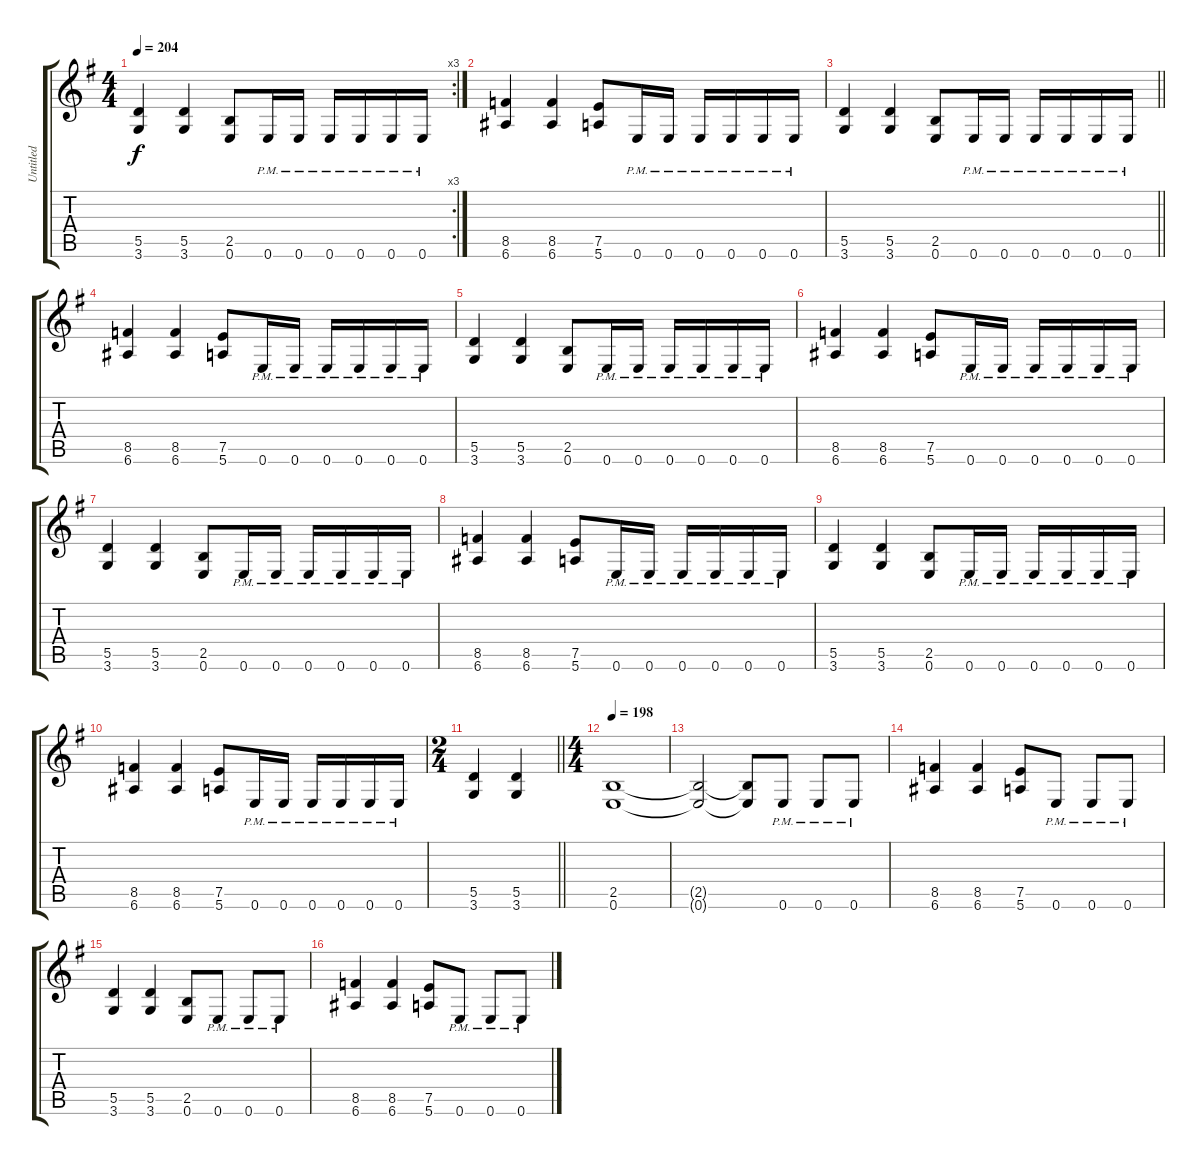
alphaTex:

\track ("Untitled" "Untitled") {instrument distortionguitar}
\staff {score tabs}
\tuning (E4 B3 G3 D3 A2 E2) {hide}
\rc 3
\ts (4 4)
\tempo 204
\clef g2
\ks g
(5.5 3.6).4{dy f} (5.5 3.6).4 (2.5 0.6).8 0.6{pm}.16 0.6{pm}.16 0.6{pm}.16 0.6{pm}.16 0.6{pm}.16 0.6{pm}.16 |
(8.5 6.6).4 (8.5 6.6).4 (7.5 5.6).8 0.6{pm}.16 0.6{pm}.16 0.6{pm}.16 0.6{pm}.16 0.6{pm}.16 0.6{pm}.16 |
\barLineRight lightlight
(5.5 3.6).4 (5.5 3.6).4 (2.5 0.6).8 0.6{pm}.16 0.6{pm}.16 0.6{pm}.16 0.6{pm}.16 0.6{pm}.16 0.6{pm}.16 |
(8.5 6.6).4 (8.5 6.6).4 (7.5 5.6).8 0.6{pm}.16 0.6{pm}.16 0.6{pm}.16 0.6{pm}.16 0.6{pm}.16 0.6{pm}.16 |
(5.5 3.6).4 (5.5 3.6).4 (2.5 0.6).8 0.6{pm}.16 0.6{pm}.16 0.6{pm}.16 0.6{pm}.16 0.6{pm}.16 0.6{pm}.16 |
(8.5 6.6).4 (8.5 6.6).4 (7.5 5.6).8 0.6{pm}.16 0.6{pm}.16 0.6{pm}.16 0.6{pm}.16 0.6{pm}.16 0.6{pm}.16 |
(5.5 3.6).4 (5.5 3.6).4 (2.5 0.6).8 0.6{pm}.16 0.6{pm}.16 0.6{pm}.16 0.6{pm}.16 0.6{pm}.16 0.6{pm}.16 |
(8.5 6.6).4 (8.5 6.6).4 (7.5 5.6).8 0.6{pm}.16 0.6{pm}.16 0.6{pm}.16 0.6{pm}.16 0.6{pm}.16 0.6{pm}.16 |
(5.5 3.6).4 (5.5 3.6).4 (2.5 0.6).8 0.6{pm}.16 0.6{pm}.16 0.6{pm}.16 0.6{pm}.16 0.6{pm}.16 0.6{pm}.16 |
(8.5 6.6).4 (8.5 6.6).4 (7.5 5.6).8 0.6{pm}.16 0.6{pm}.16 0.6{pm}.16 0.6{pm}.16 0.6{pm}.16 0.6{pm}.16 |
\ts (2 4)
\barLineRight lightlight
(5.5 3.6).4 (5.5 3.6).4 |
\ts (4 4)
\tempo 198
(2.5 0.6).1 |
(2.5{t} 0.6{t}).2 (2.5{t} 0.6{t}).8 0.6{pm}.8 0.6{pm}.8 0.6{pm}.8 |
(8.5 6.6).4 (8.5 6.6).4 (7.5 5.6).8 0.6{pm}.8 0.6{pm}.8 0.6{pm}.8 |
(5.5 3.6).4 (5.5 3.6).4 (2.5 0.6).8 0.6{pm}.8 0.6{pm}.8 0.6{pm}.8 |
(8.5 6.6).4 (8.5 6.6).4 (7.5 5.6).8 0.6{pm}.8 0.6{pm}.8 0.6{pm}.8
